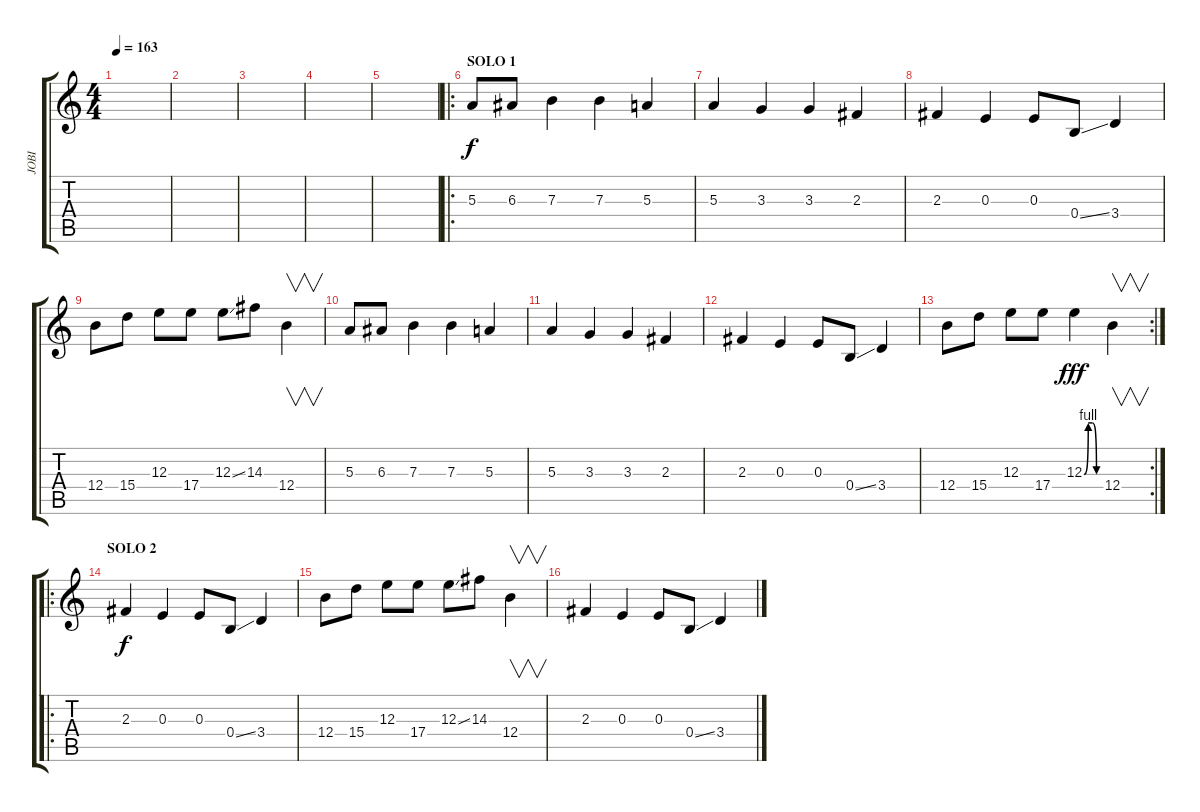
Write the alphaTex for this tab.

\track ("JOBI" "JOBI") {instrument electricguitarclean}
\staff {score tabs}
\tuning (Db4 Ab3 E3 B2 Gb2 B1) {hide}
\ts (4 4)
\tempo 163
\clef g2
\ks c
|
|
|
|
|
\ro
\section ("" "SOLO 1")
5.3.8{volume 16 balance 8 instrument overdrivenguitar} 6.3.8 7.3.4 7.3.4 5.3.4 |
5.3.4 3.3.4 3.3.4 2.3.4 |
2.3.4 0.3.4 0.3.8 0.4{ss}.8 3.4.4 |
12.4.8 15.4.8 12.3.8 17.4.8 12.3{ss}.8 14.3.8 12.4.4{v} |
5.3.8{volume 16 balance 8 instrument overdrivenguitar} 6.3.8 7.3.4 7.3.4 5.3.4 |
5.3.4 3.3.4 3.3.4 2.3.4 |
2.3.4 0.3.4 0.3.8 0.4{ss}.8 3.4.4 |
\rc 2
12.4.8 15.4.8 12.3.8 17.4.8 12.3{be (custom 0 0 15 4 30 4 45 0 60 0)}.4{dy fff} 12.4.4{v} |
\ro
\section ("" "SOLO 2")
2.3.4{dy f} 0.3.4 0.3.8 0.4{ss}.8 3.4.4 |
12.4.8 15.4.8 12.3.8 17.4.8 12.3{ss}.8 14.3.8 12.4.4{v} |
2.3.4 0.3.4 0.3.8 0.4{ss}.8 3.4.4
